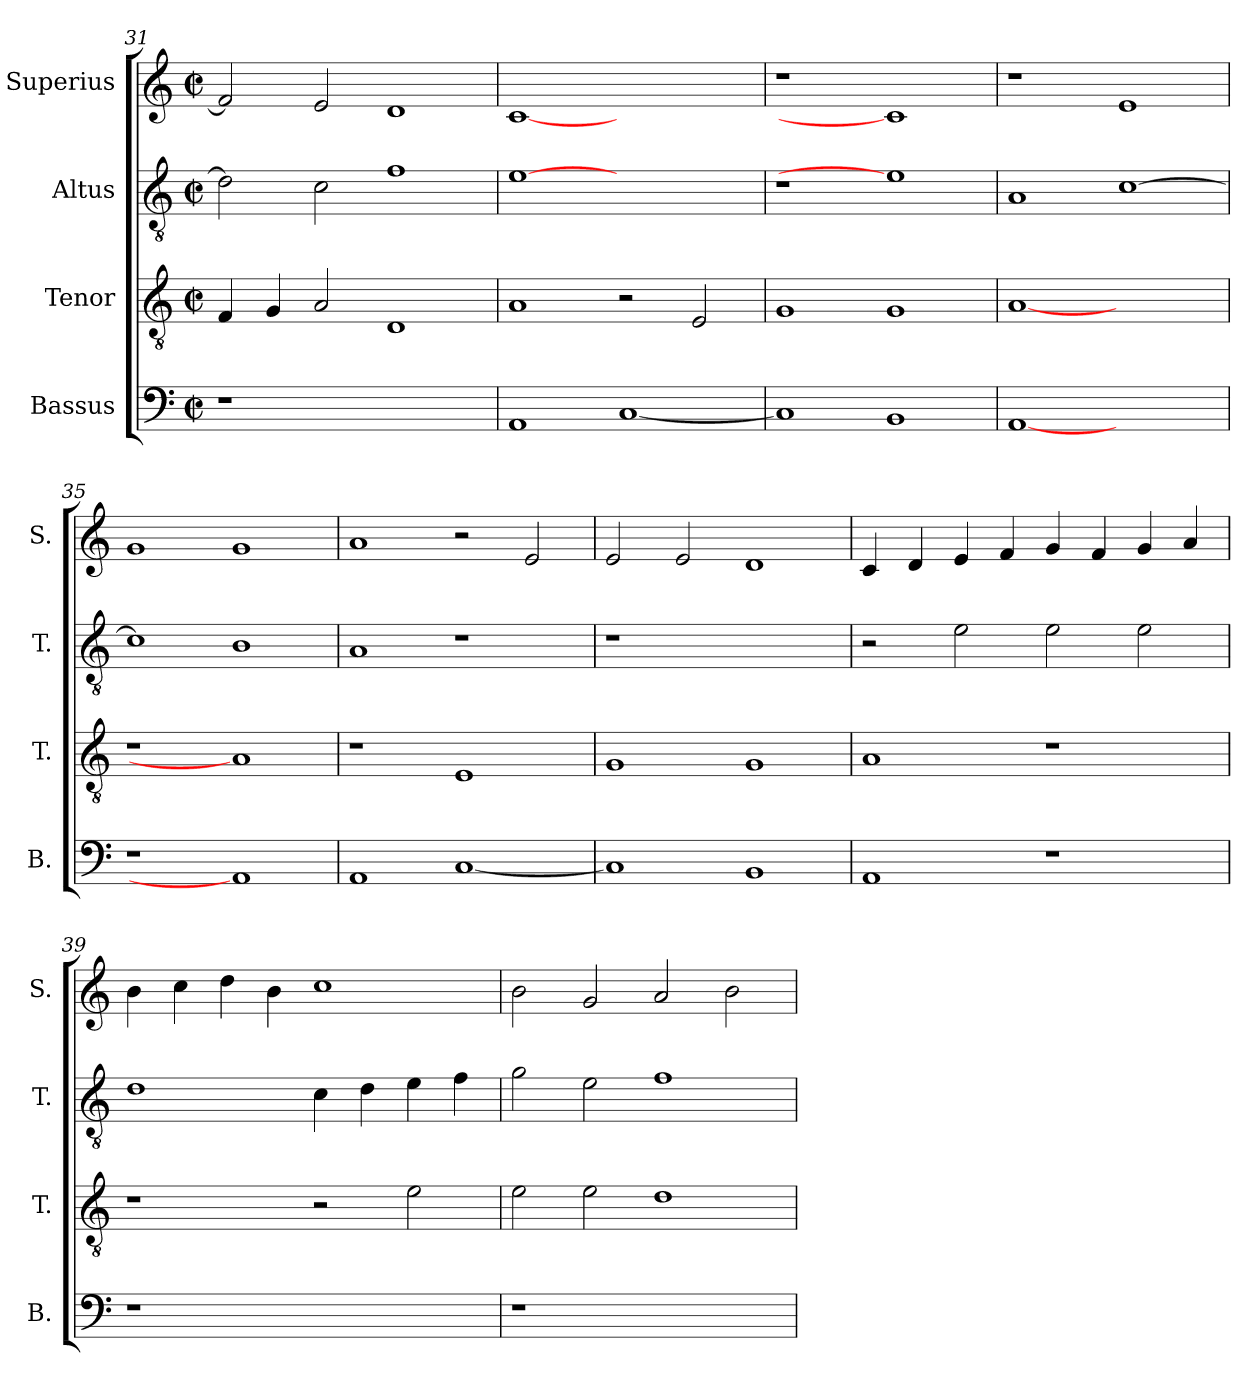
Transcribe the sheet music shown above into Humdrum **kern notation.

**kern	**kern	**kern	**kern
*part4	*part3	*part2	*part1
*staff4	*staff3	*staff2	*staff1
*I"Bassus	*I"Tenor	*I"Altus	*I"Superius
*I'B.	*I'T.	*I'T.	*I'S.
*clefF4	*clefGv2	*clefGv2	*clefG2
*	*ITrd7c12	*ITrd7c12	*
*k[]	*k[]	*k[]	*k[]
*C:	*C:	*C:	*C:
*M2/2	*M2/2	*M2/2	*M2/2
*met(c|)	*met(c|)	*met(c|)	*met(c|)
=31	=31	=31	=31
!LO:N:vis=1	!	!	!
1r	4FFi/	2Di\]	2fi/]
.	4GGi/	.	.
.	2AAi/	2Ci\	2ei/
1ryy	1DDi	1Fi	1di
=32	=32	=32	=32
1AAi	1AAi	[1Ei	[1ci
[<1Ci	2r	1ryy	1ryy
.	2EEi/	.	.
!!LO:PB:g=z
=33	=33	=33	=33
!	!	!LO:N:vis=1	!LO:N:vis=1
1Ci]	1GGi	1r	1r
1BBi	1GGi	1Ei]	1ci]
=34	=34	=34	=34
[1AAi	[1AAi	1AAi	1r
1ryy	1ryy	[>1Ci	1ei
=35	=35	=35	=35
!LO:N:vis=1	!LO:N:vis=1	!	!
1r	1r	1Ci]	1gi
1AAi]	1AAi]	1BBi	1gi
=36	=36	=36	=36
1AAi	1r	1AAi	1ai
[<1Ci	1EEi	1r	2r
.	.	.	2ei/
=37	=37	=37	=37
!	!	!LO:N:vis=1	!
1Ci]	1GGi	1r	2ei/
.	.	.	2ei/
1BBi	1GGi	1ryy	1di
=38	=38	=38	=38
1AAi	1AAi	2r	4ci/
.	.	.	4di/
.	.	2Ei\	4ei/
.	.	.	4fi/
1r	1r	2Ei\	4gi/
.	.	.	4fi/
.	.	2Ei\	4gi/
.	.	.	4ai/
!!LO:LB:g=z
=39	=39	=39	=39
!LO:N:vis=1	!	!	!
1r	1r	1Di	4bi\
.	.	.	4cci\
.	.	.	4ddi\
.	.	.	4bi\
1ryy	2r	4Ci\	1cci
.	.	4Di\	.
.	2Ei\	4Ei\	.
.	.	4Fi\	.
=40	=40	=40	=40
!LO:N:vis=1	!	!	!
1r	2Ei\	2Gi\	2bi\
.	2Ei\	2Ei\	2gi/
1ryy	1Di	1Fi	2ai/
.	.	.	2bi\
=	=	=	=
*-	*-	*-	*-
